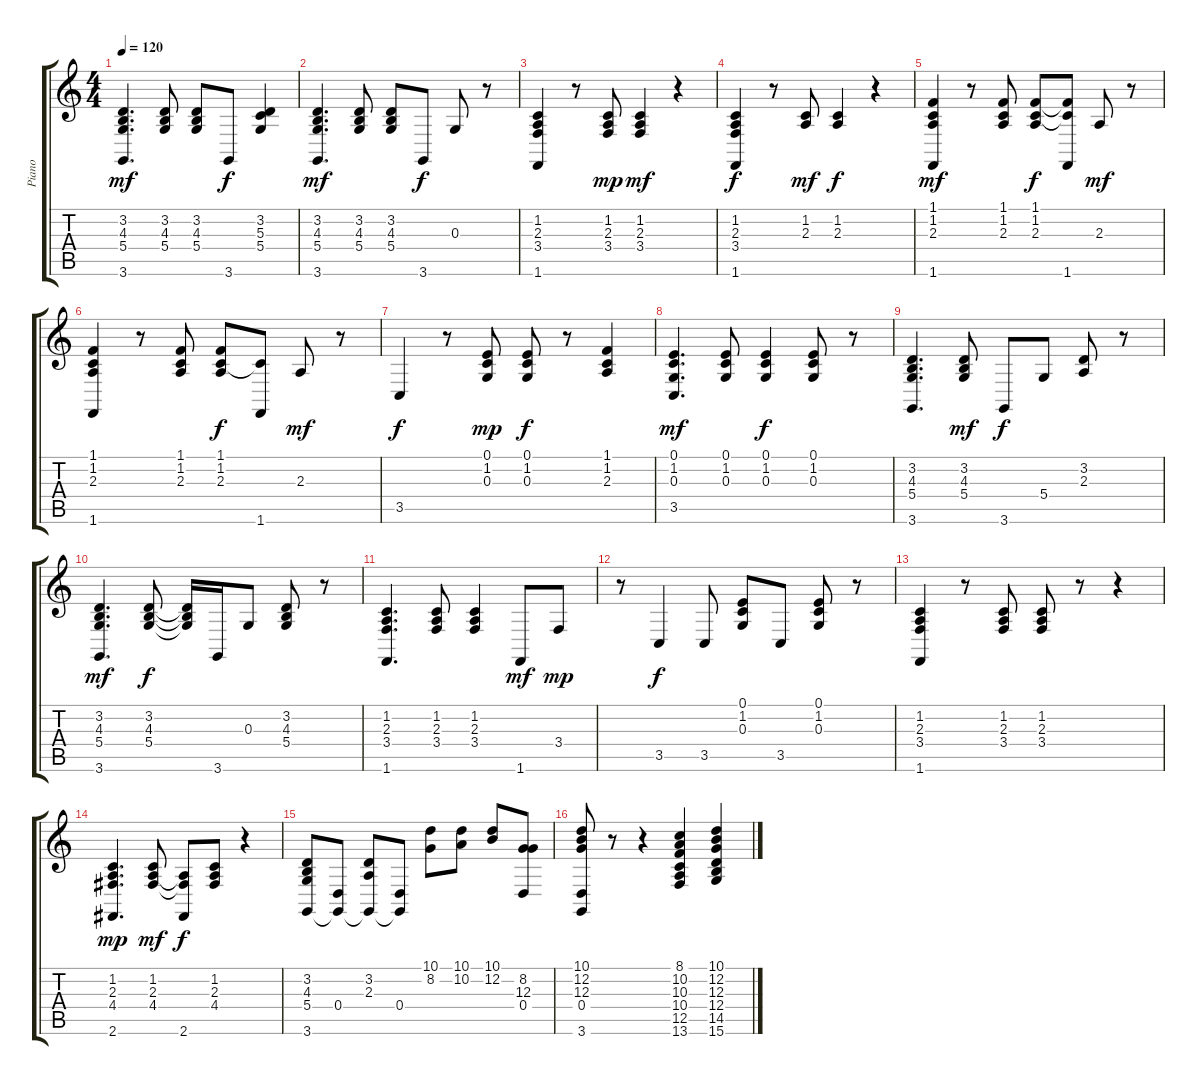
\track ("Piano" "Piano") {instrument brightacousticpiano}
\staff {score tabs}
\tuning (E4 B3 G3 D3 A2 E2) {hide}
\ts (4 4)
\tempo 120
\clef g2
\ks c
(3.2 4.3 5.4 3.6).4{d dy mf} (3.2 4.3 5.4).8 (3.2 4.3 5.4).8 3.6.8{dy f} (3.2 5.3 5.4).4 |
(3.2 4.3 5.4 3.6).4{d dy mf} (3.2 4.3 5.4).8 (3.2 4.3 5.4).8 3.6.8{dy f} 0.3.8 r.8 |
(1.2 2.3 3.4 1.6).4 r.8 (1.2 2.3 3.4).8{dy mp} (1.2 2.3 3.4).4{dy mf} r.4 |
(1.2 2.3 3.4 1.6).4{dy f} r.8 (1.2 2.3).8{dy mf} (1.2 2.3).4{dy f} r.4 |
(1.1 1.2 2.3 1.6).4{dy mf} r.8 (1.1 1.2 2.3).8 (1.1 1.2 2.3).8{dy f} (1.1{t} 1.2{t} 1.6).8 2.3.8{dy mf} r.8 |
(1.1 1.2 2.3 1.6).4 r.8 (1.1 1.2 2.3).8 (1.1 1.2 2.3).8{dy f} (1.2{t} 1.6).8 2.3.8{dy mf} r.8 |
3.5.4{dy f} r.8 (0.1 1.2 0.3).8{dy mp} (0.1 1.2 0.3).8{dy f} r.8 (1.1 1.2 2.3).4 |
(0.1 1.2 0.3 3.5).4{d dy mf} (0.1 1.2 0.3).8 (0.1 1.2 0.3).4{dy f} (0.1 1.2 0.3).8 r.8 |
(3.2 4.3 5.4 3.6).4{d} (3.2 4.3 5.4).8{dy mf} 3.6.8{dy f} 5.4.8 (3.2 2.3).8 r.8 |
(3.2 4.3 5.4 3.6).4{d dy mf} (3.2 4.3 5.4).8{dy f} (3.2{t} 4.3{t} 5.4{t}).16 3.6.16 0.3.8 (3.2 4.3 5.4).8 r.8 |
(1.2 2.3 3.4 1.6).4{d} (1.2 2.3 3.4).8 (1.2 2.3 3.4).4 1.6.8{dy mf} 3.4.8{dy mp} |
r.8 3.5.4{dy f} 3.5.8 (0.1 1.2 0.3).8 3.5.8 (0.1 1.2 0.3).8 r.8 |
(1.2 2.3 3.4 1.6).4 r.8 (1.2 2.3 3.4).8 (1.2 2.3 3.4).8 r.8 r.4 |
(1.2 2.3 4.4 2.6).4{d dy mp} (1.2 2.3 4.4).8{dy mf} (2.3{t} 4.4{t} 2.6).8{dy f} (1.2 2.3 4.4).8 r.4 |
(3.2 4.3 5.4 3.6).8 (0.4 3.6{t}).8 (3.2 2.3 3.6{t}).8 (0.4 3.6{t}).8 (10.1 8.2).8 (10.1 10.2).8 (10.1 12.2).8 (8.2 12.3 0.4).8 |
(10.1 12.2 12.3 0.4 3.6).8 r.8 r.4 (8.1 10.2 10.3 10.4 12.5 13.6).4 (10.1 12.2 12.3 12.4 14.5 15.6).4
